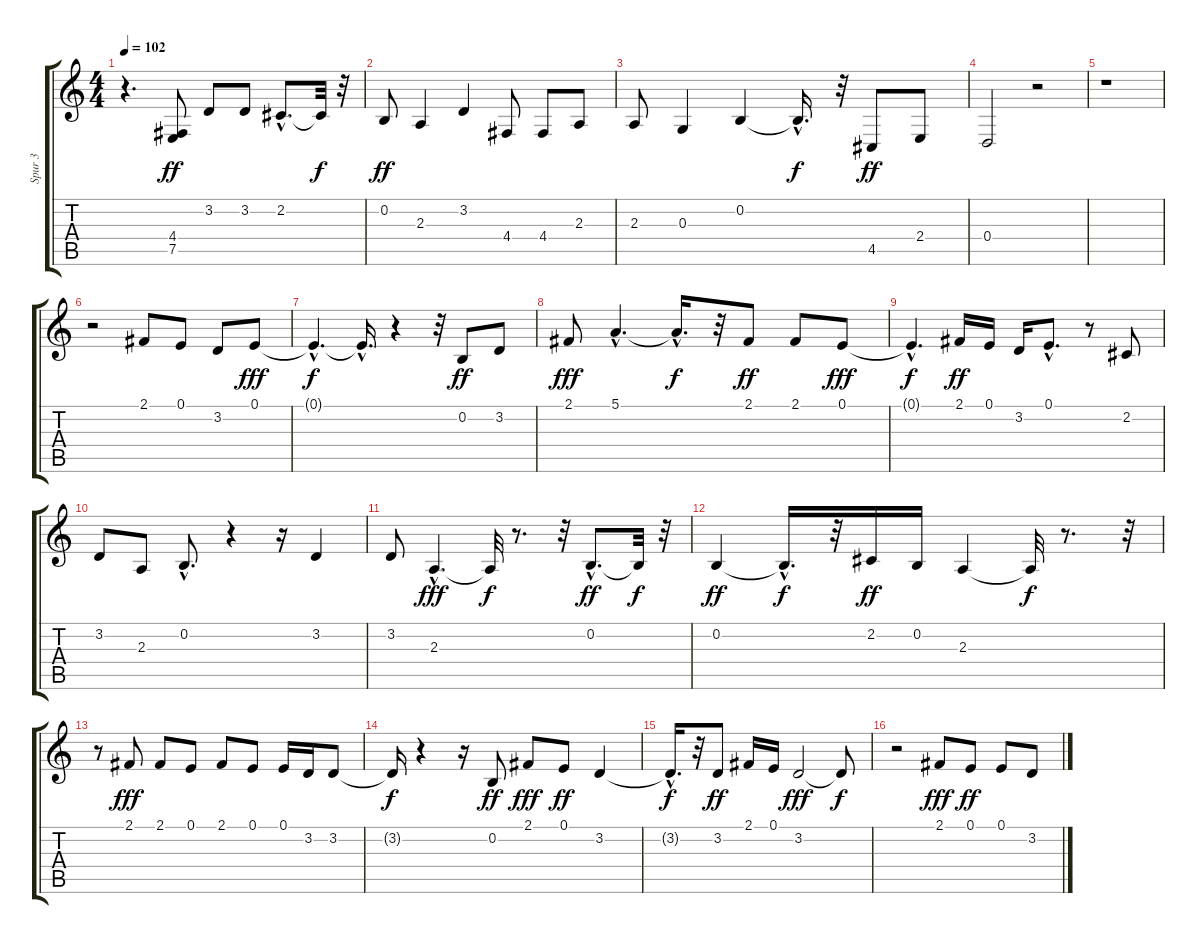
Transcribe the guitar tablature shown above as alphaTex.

\track ("Spur 3" "Spur 3") {instrument lead6voice}
\staff {score tabs}
\tuning (E4 B3 G3 D3 A2 E2) {hide}
\ts (4 4)
\tempo 102
\clef g2
\ks c
r.4{d dy f} (4.4 7.5).8{dy ff} 3.2.8 3.2.8 2.2{hac}.8{d} 2.2{t}.32{dy f} r.32 |
0.2.8{dy ff} 2.3.4 3.2.4 4.4.8 4.4.8 2.3.8 |
2.3.8 0.3.4 0.2.4 0.2{hac t}.16{d dy f} r.32 4.5.8{dy ff} 2.4.8 |
0.4.2 r.2 |
r.1 |
r.2 2.1.8 0.1.8 3.2.8 0.1.8{dy fff} |
0.1{hac t}.4{d dy f} 0.1{hac t}.16{d} r.4 r.32 0.2.8{dy ff} 3.2.8 |
2.1.8{dy fff} 5.1{hac}.4{d} 5.1{hac t}.16{d dy f} r.32 2.1.8{dy ff} 2.1.8 0.1.8{dy fff} |
0.1{hac t}.4{d dy f} 2.1.16{dy ff} 0.1.16 3.2.16 0.1{hac}.8{d} r.8 2.2.8 |
3.2.8 2.3.8 0.2{hac}.8{d} r.4 r.16 3.2.4 |
3.2.8 2.3{hac}.4{d dy fff} 2.3{t}.32{dy f} r.8{d} r.32 0.2{hac}.8{d dy ff} 0.2{t}.32{dy f} r.32 |
0.2.4{dy ff} 0.2{hac t}.16{d dy f} r.32 2.2.16{dy ff} 0.2.16 2.3.4 2.3{t}.32{dy f} r.8{d} r.32 |
r.8 2.1.8{dy fff} 2.1.8 0.1.8 2.1.8 0.1.8 0.1.16 3.2.16 3.2.8 |
3.2{t}.16{dy f} r.4 r.16 0.2.8{dy ff} 2.1.8{dy fff} 0.1.8{dy ff} 3.2.4 |
3.2{hac t}.16{d dy f} r.32 3.2.8{dy ff} 2.1.16 0.1.16 3.2.2{dy fff} 3.2{t}.8{dy f} |
r.2 2.1.8{dy fff} 0.1.8{dy ff} 0.1.8 3.2.8
